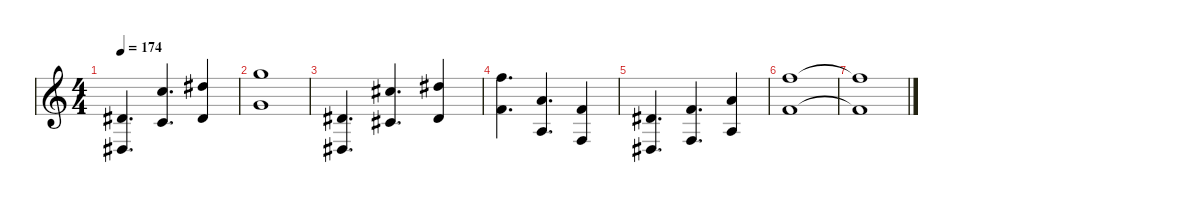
\defaultSystemsLayout 4
\hideDynamics
\bracketExtendMode nobrackets
\singleTrackTrackNamePolicy hidden
\multiTrackTrackNamePolicy hidden
\firstSystemTrackNameMode fullname
\firstSystemTrackNameOrientation horizontal
\otherSystemsTrackNameOrientation horizontal
\track ("Synth" "pno.") {instrument acousticgrandpiano}
\staff {score}
\tuning (E4 C4 G3 C3 G2 C2)
\ts (4 4)
\tempo 174
\clef g2
\ks c
(8.3{acc #} 8.5{acc #}).4{d dy f beam Up} (12.2 12.4).4{d beam Up} (15.2{acc #} 15.4{acc #}).4{beam Up} |
(19.2 19.4).1{beam Down} |
(8.3{acc #} 8.5{acc #}).4{d beam Up} (13.2{acc #} 13.4{acc #}).4{d beam Up} (15.2{acc #} 15.4{acc #}).4{beam Up} |
(17.2 17.4).4{d beam Down} (14.3 14.5).4{d beam Up} (10.3 10.5).4{beam Up} |
(8.3{acc #} 8.5{acc #}).4{d beam Up} (10.3 10.5).4{d beam Up} (14.3 14.5).4{beam Up} |
(17.2 17.4).1{beam Down} |
(17.2{t} 17.4{t}).1{beam Down}
